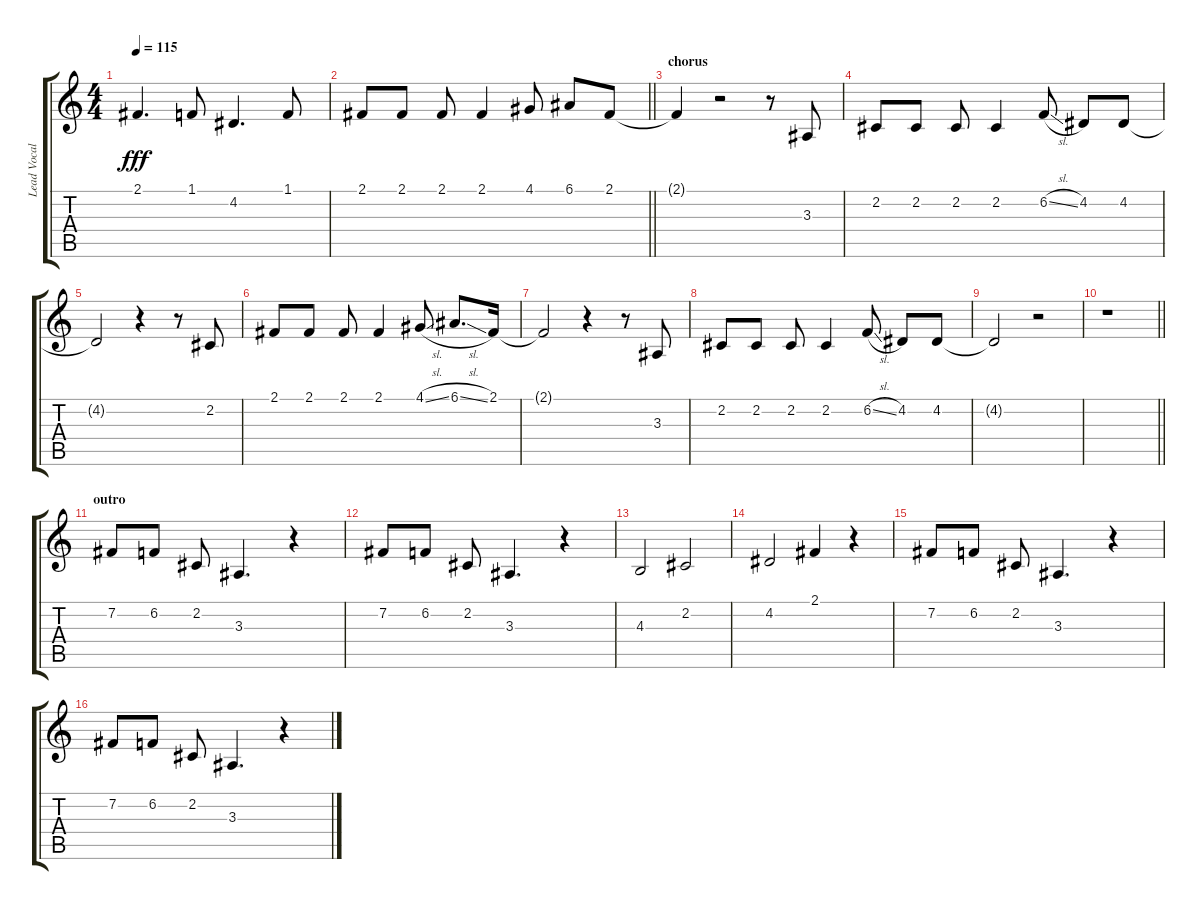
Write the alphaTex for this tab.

\track ("Lead Vocals (Dolores)" "Lead Vocal") {instrument flute}
\staff {score tabs}
\tuning (E4 B3 G3 D3 A2 E2) {hide}
\ts (4 4)
\tempo 115
\clef g2
\ks c
2.1.4{d dy fff} 1.1.8 4.2.4{d} 1.1.8 |
\barLineRight lightlight
2.1.8 2.1.8 2.1.8 2.1.4 4.1.8 6.1.8 2.1.8 |
\section ("" "chorus")
2.1{t}.4 r.2 r.8 3.3.8 |
2.2.8 2.2.8 2.2.8 2.2.4 6.2{sl}.8 4.2.8 4.2.8 |
4.2{t}.2 r.4 r.8 2.2.8 |
2.1.8 2.1.8 2.1.8 2.1.4 4.1{sl}.8 6.1{sl}.8{d} 2.1.16 |
2.1{t}.2 r.4 r.8 3.3.8 |
2.2.8 2.2.8 2.2.8 2.2.4 6.2{sl}.8 4.2.8 4.2.8 |
4.2{t}.2 r.2 |
\barLineRight lightlight
r.1 |
\section ("" "outro")
7.2.8 6.2.8 2.2.8 3.3.4{d} r.4 |
7.2.8 6.2.8 2.2.8 3.3.4{d} r.4 |
4.3.2 2.2.2 |
4.2.2 2.1.4 r.4 |
7.2.8 6.2.8 2.2.8 3.3.4{d} r.4 |
7.2.8 6.2.8 2.2.8 3.3.4{d} r.4
